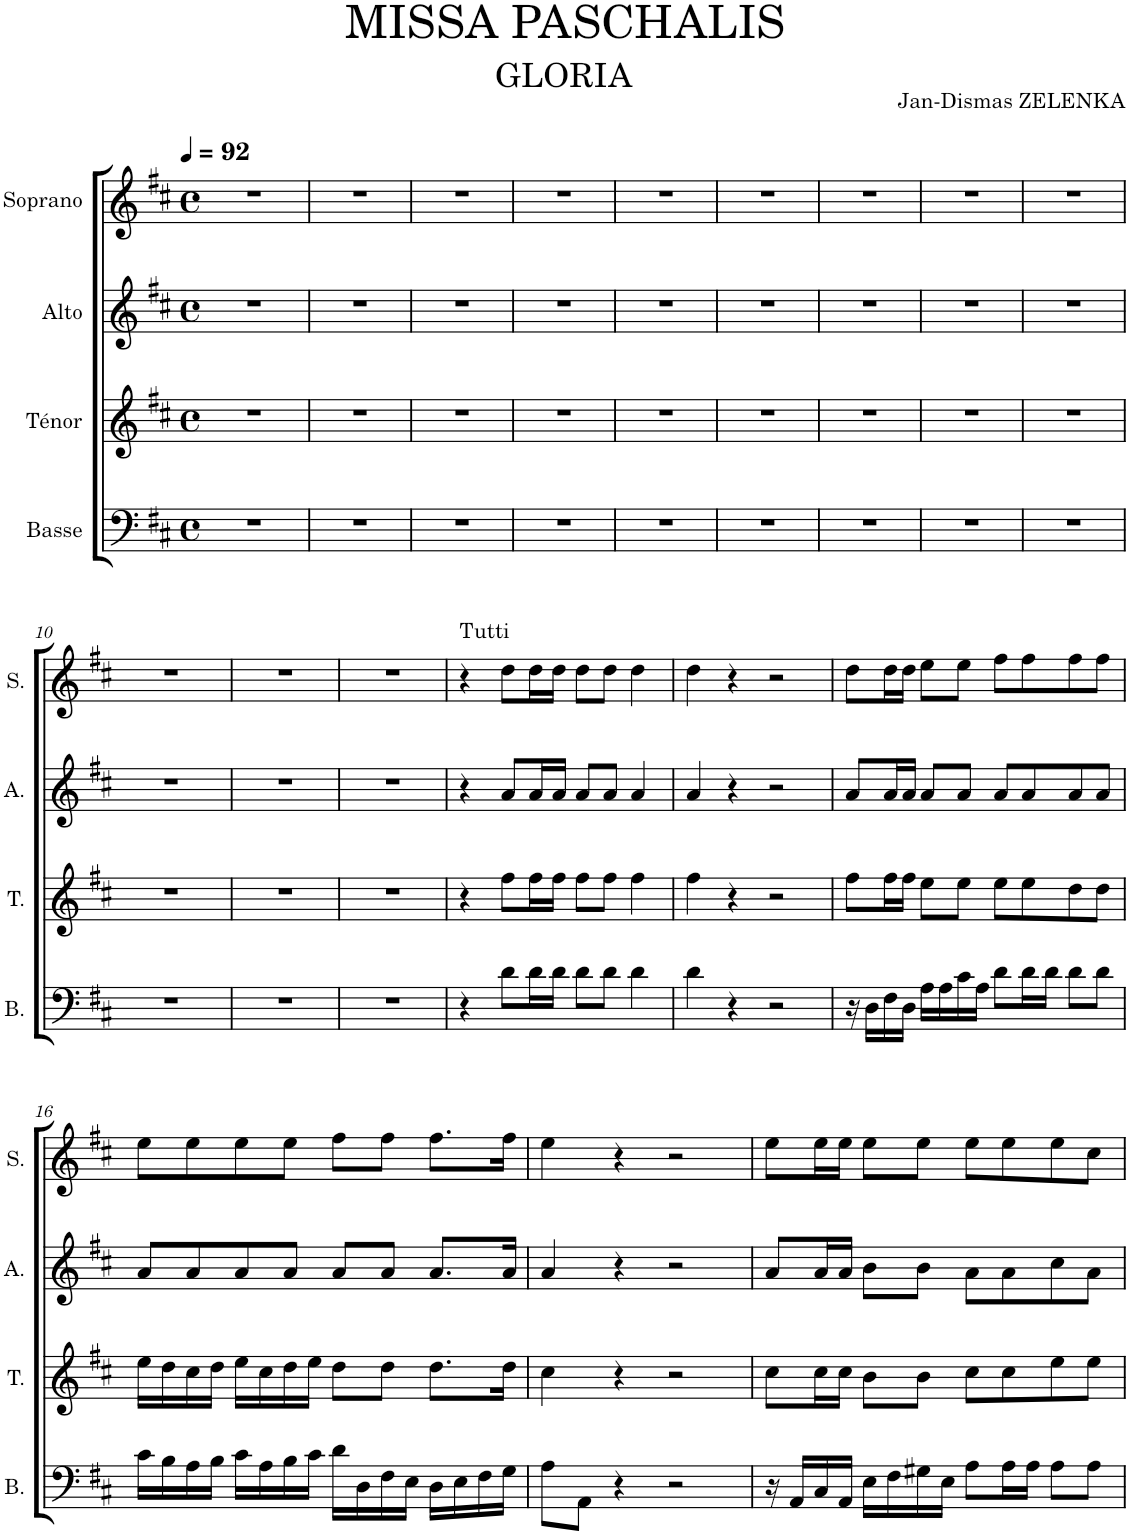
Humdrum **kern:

**kern	**kern	**kern	**kern
*part4	*part3	*part2	*part1
*staff4	*staff3	*staff2	*staff1
*I"Basse	*I"Ténor	*I"Alto	*I"Soprano
*I'B.	*I'T.	*I'A.	*I'S.
*clefF4	*clefG2	*clefG2	*clefG2
*k[f#c#]	*k[f#c#]	*k[f#c#]	*k[f#c#]
*M4/4	*M4/4	*M4/4	*M4/4
*met(c)	*met(c)	*met(c)	*met(c)
*MM92	*MM92	*MM92	*MM92
=1	=1	=1	=1
1r	1r	1r	1r
=2	=2	=2	=2
1r	1r	1r	1r
=3	=3	=3	=3
1r	1r	1r	1r
=4	=4	=4	=4
1r	1r	1r	1r
=5	=5	=5	=5
1r	1r	1r	1r
=6	=6	=6	=6
1r	1r	1r	1r
=7	=7	=7	=7
1r	1r	1r	1r
=8	=8	=8	=8
1r	1r	1r	1r
=9	=9	=9	=9
1r	1r	1r	1r
!!LO:LB:g=z
=10	=10	=10	=10
1r	1r	1r	1r
=11	=11	=11	=11
1r	1r	1r	1r
=12	=12	=12	=12
1r	1r	1r	1r
=13	=13	=13	=13
!	!	!	!LO:TX:a:t=Tutti
4r	4r	4r	4r
8d\L	8ff#\L	8a/L	8dd\L
16d\L	16ff#\L	16a/L	16dd\L
16d\JJ	16ff#\JJ	16a/JJ	16dd\JJ
8d\L	8ff#\L	8a/L	8dd\L
8d\J	8ff#\J	8a/J	8dd\J
4d\	4ff#\	4a/	4dd\
=14	=14	=14	=14
4d\	4ff#\	4a/	4dd\
4r	4r	4r	4r
2r	2r	2r	2r
=15	=15	=15	=15
16r	8ff#\L	8a/L	8dd\L
16D\LL	.	.	.
16F#\	16ff#\L	16a/L	16dd\L
16D\JJ	16ff#\JJ	16a/JJ	16dd\JJ
16A\LL	8ee\L	8a/L	8ee\L
16A\	.	.	.
16c#\	8ee\J	8a/J	8ee\J
16A\JJ	.	.	.
8d\L	8ee\L	8a/L	8ff#\L
16d\L	8ee\	8a/	8ff#\
16d\JJ	.	.	.
8d\L	8dd\	8a/	8ff#\
8d\J	8dd\J	8a/J	8ff#\J
!!LO:LB:g=z
=16	=16	=16	=16
16c#\LL	16ee\LL	8a/L	8ee\L
16B\	16dd\	.	.
16A\	16cc#\	8a/	8ee\
16B\JJ	16dd\JJ	.	.
16c#\LL	16ee\LL	8a/	8ee\
16A\	16cc#\	.	.
16B\	16dd\	8a/J	8ee\J
16c#\JJ	16ee\JJ	.	.
16d\LL	8dd\L	8a/L	8ff#\L
16D\	.	.	.
16F#\	8dd\J	8a/J	8ff#\J
16E\JJ	.	.	.
16D\LL	8.dd\L	8.a/L	8.ff#\L
16E\	.	.	.
16F#\	.	.	.
16G\JJ	16dd\Jk	16a/Jk	16ff#\Jk
=17	=17	=17	=17
8A\L	4cc#\	4a/	4ee\
8AA\J	.	.	.
4r	4r	4r	4r
2r	2r	2r	2r
=18	=18	=18	=18
16r	8cc#\L	8a/L	8ee\L
16AA/LL	.	.	.
16C#/	16cc#\L	16a/L	16ee\L
16AA/JJ	16cc#\JJ	16a/JJ	16ee\JJ
16E\LL	8b\L	8b\L	8ee\L
16F#\	.	.	.
16G#X\	8b\J	8b\J	8ee\J
16E\JJ	.	.	.
8A\L	8cc#\L	8a\L	8ee\L
16A\L	8cc#\	8a\	8ee\
16A\JJ	.	.	.
8A\L	8ee\	8cc#\	8ee\
8A\J	8ee\J	8a\J	8cc#\J
=	=	=	=
*-	*-	*-	*-
